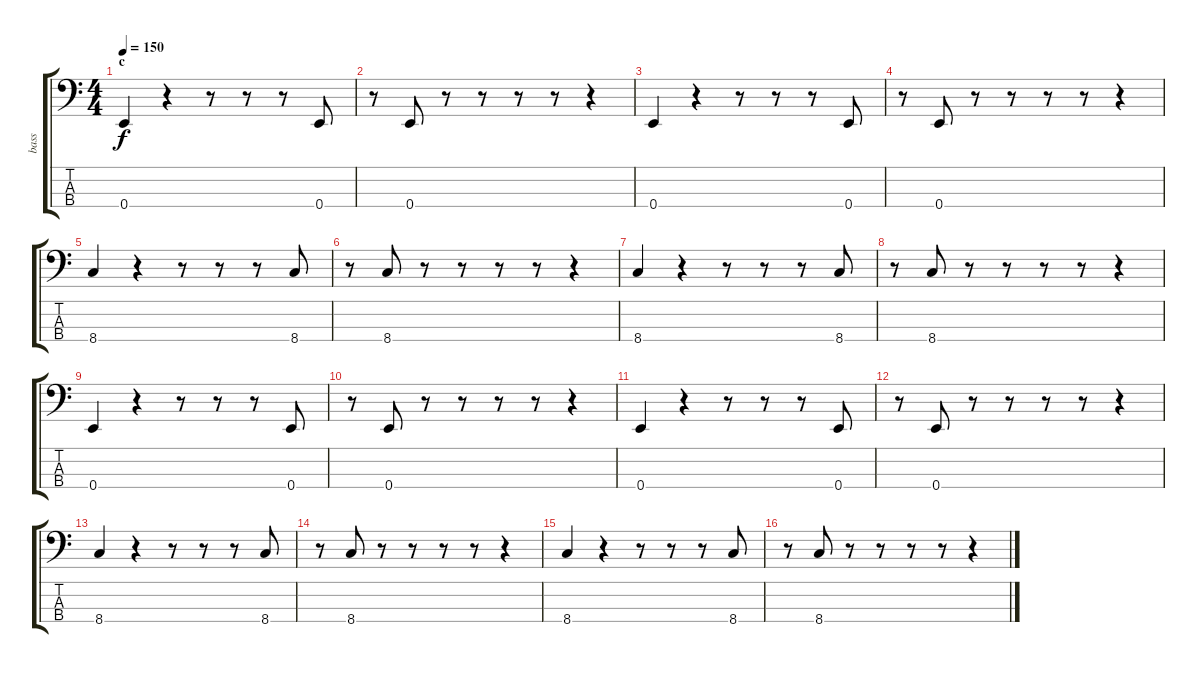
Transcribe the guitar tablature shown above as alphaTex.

\track ("bass" "bass") {instrument synthbass1}
\staff {score tabs}
\tuning (G2 D2 A1 E1) {hide}
\ts (4 4)
\section ("" "c")
\tempo 150
\clef f4
\ks c
0.4.4{dy f} r.4 r.8 r.8 r.8 0.4.8 |
r.8 0.4.8 r.8 r.8 r.8 r.8 r.4 |
0.4.4 r.4 r.8 r.8 r.8 0.4.8 |
r.8 0.4.8 r.8 r.8 r.8 r.8 r.4 |
8.4.4 r.4 r.8 r.8 r.8 8.4.8 |
r.8 8.4.8 r.8 r.8 r.8 r.8 r.4 |
8.4.4 r.4 r.8 r.8 r.8 8.4.8 |
r.8 8.4.8 r.8 r.8 r.8 r.8 r.4 |
0.4.4 r.4 r.8 r.8 r.8 0.4.8 |
r.8 0.4.8 r.8 r.8 r.8 r.8 r.4 |
0.4.4 r.4 r.8 r.8 r.8 0.4.8 |
r.8 0.4.8 r.8 r.8 r.8 r.8 r.4 |
8.4.4 r.4 r.8 r.8 r.8 8.4.8 |
r.8 8.4.8 r.8 r.8 r.8 r.8 r.4 |
8.4.4 r.4 r.8 r.8 r.8 8.4.8 |
r.8 8.4.8 r.8 r.8 r.8 r.8 r.4
